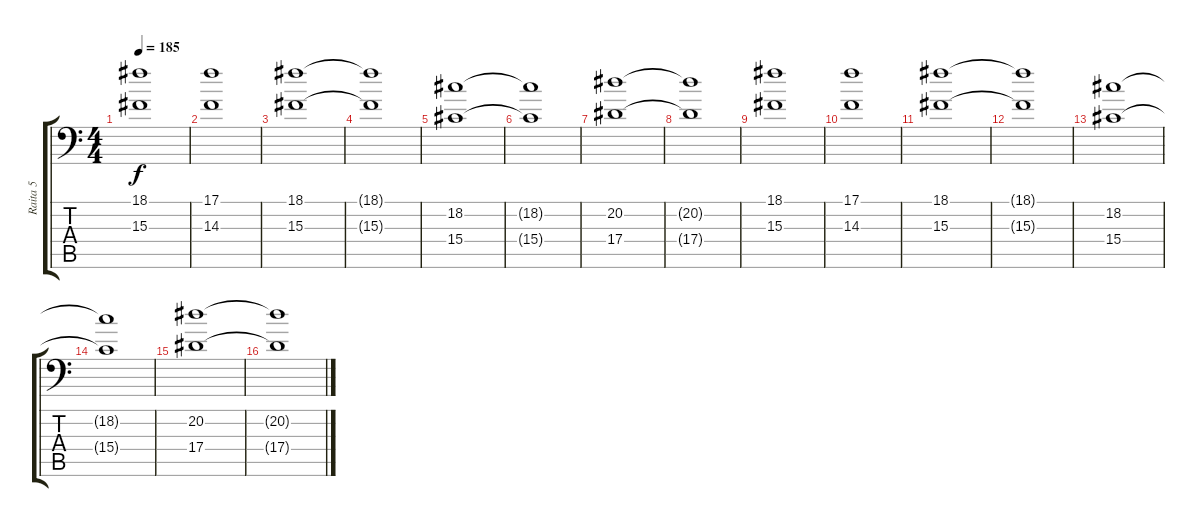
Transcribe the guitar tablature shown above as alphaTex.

\track ("Raita 5" "Raita 5") {instrument fx6goblins}
\staff {score tabs}
\tuning (C4 G3 Eb3 Bb2 F2 Bb1) {hide}
\ts (4 4)
\tempo 185
\clef f4
\ks c
(18.1 15.3).1{dy f} |
(17.1 14.3).1 |
(18.1 15.3).1 |
(18.1{t} 15.3{t}).1 |
(18.2 15.4).1 |
(18.2{t} 15.4{t}).1 |
(20.2 17.4).1 |
(20.2{t} 17.4{t}).1 |
(18.1 15.3).1 |
(17.1 14.3).1 |
(18.1 15.3).1 |
(18.1{t} 15.3{t}).1 |
(18.2 15.4).1 |
(18.2{t} 15.4{t}).1 |
(20.2 17.4).1 |
(20.2{t} 17.4{t}).1
